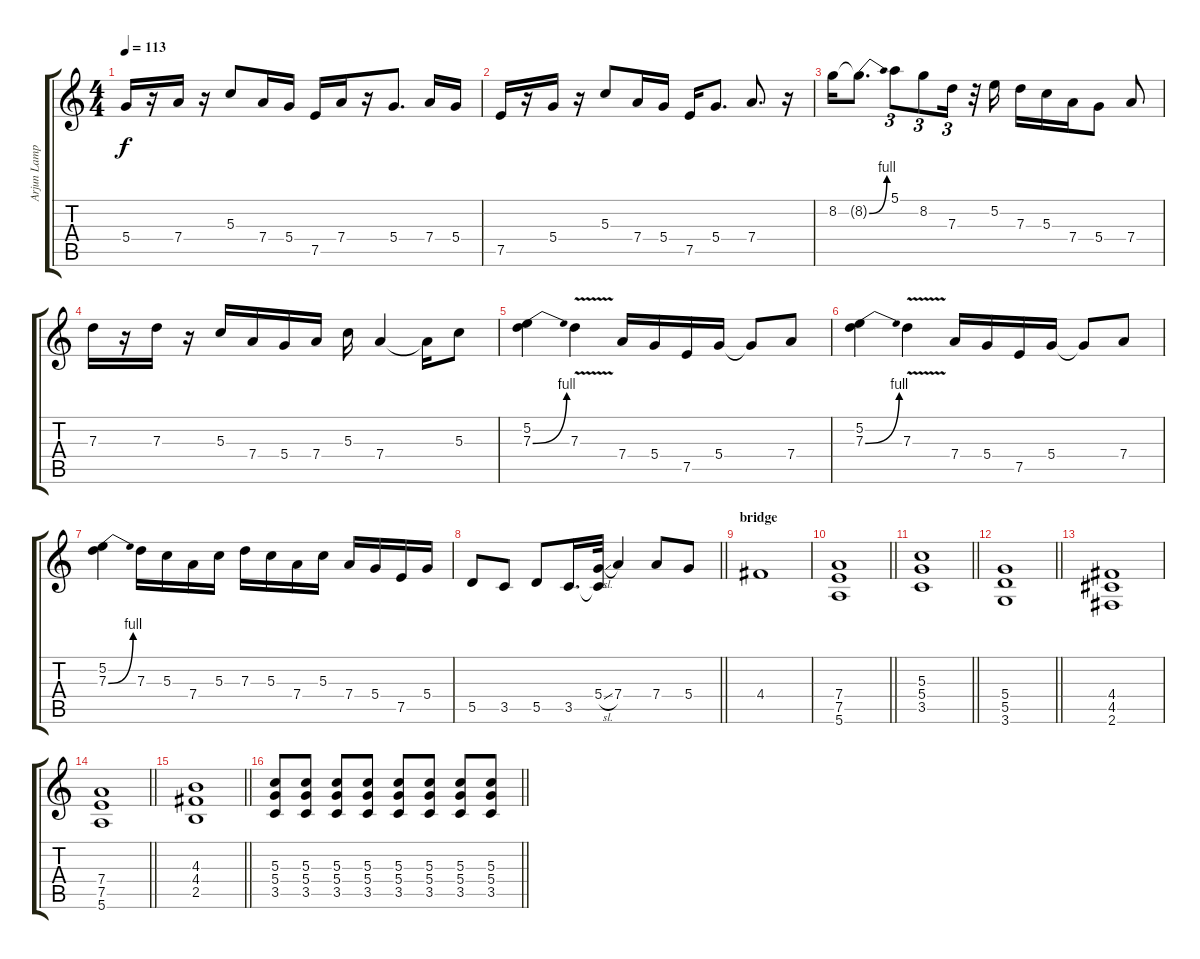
\track ("Arjun Lampal(me)" "Arjun Lamp") {instrument distortionguitar}
\staff {score tabs}
\tuning (E4 B3 G3 D3 A2 E2) {hide}
\ts (4 4)
\tempo 113
\clef g2
\ks c
5.4.16{dy f} r.16 7.4.16 r.16 5.3.8 7.4.16 5.4.16 7.5.16 7.4.16 r.16 5.4.8{d} 7.4.16 5.4.16 |
7.5.16 r.16 5.4.16 r.16 5.3.8 7.4.16 5.4.16 7.5.16 5.4.8{d} 7.4.8{d} r.16 |
8.2.16 8.2{be (bend 0 0 60 4) t}.8{d} 5.1.8{tu (3 2)} 8.2.8{tu (3 2)} 7.3.16{tu (3 2)} r.32 5.2.16 7.3.16 5.3.16 7.4.16 5.4.8 7.4.8 |
7.3.16 r.16 7.3.16 r.16 5.3.16 7.4.16 5.4.16 7.4.16 5.3.16 7.4.4 7.4{t}.16 5.3.8 |
(5.2 7.3{be (bend 0 0 60 4)}).4 7.3{v}.4 7.4.16 5.4.16 7.5.16 5.4.16 5.4{t}.8 7.4.8 |
(5.2 7.3{be (bend 0 0 60 4)}).4 7.3{v}.4 7.4.16 5.4.16 7.5.16 5.4.16 5.4{t}.8 7.4.8 |
(5.2 7.3{be (bend 0 0 60 4)}).4 7.3.16 5.3.16 7.4.16 5.3.16 7.3.16 5.3.16 7.4.16 5.3.16 7.4.16 5.4.16 7.5.16 5.4.16 |
\barLineRight lightlight
5.5.8 3.5.8 5.5.8 3.5.16{d} (5.4{sl} 3.5{t}).32 7.4.4 7.4.8 5.4.8 |
\section ("" "bridge")
4.4.1 |
\barLineRight lightlight
(7.4 7.5 5.6).1 |
\barLineRight lightlight
(5.3 5.4 3.5).1 |
\barLineRight lightlight
(5.4 5.5 3.6).1 |
(4.4 4.5 2.6).1 |
\barLineRight lightlight
(7.4 7.5 5.6).1 |
\barLineRight lightlight
(4.3 4.4 2.5).1 |
\barLineRight lightlight
(5.3 5.4 3.5).8 (5.3 5.4 3.5).8 (5.3 5.4 3.5).8 (5.3 5.4 3.5).8 (5.3 5.4 3.5).8 (5.3 5.4 3.5).8 (5.3 5.4 3.5).8 (5.3 5.4 3.5).8
